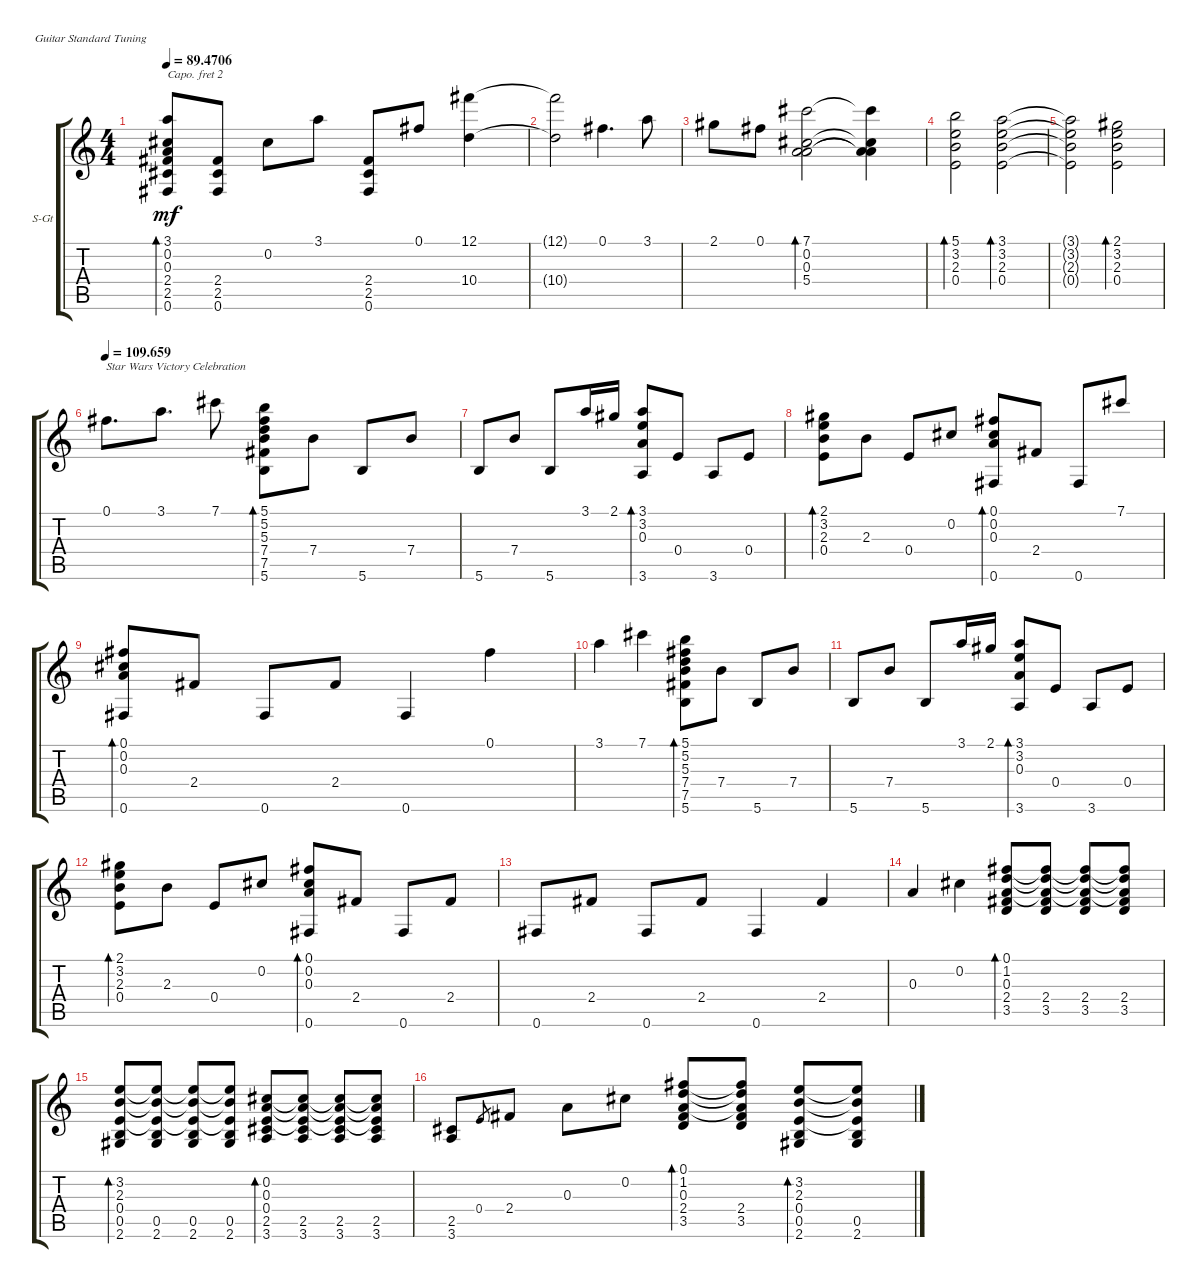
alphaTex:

\defaultSystemsLayout 4
\bracketExtendMode groupsimilarinstruments
\firstSystemTrackNameOrientation horizontal
\otherSystemsTrackNameOrientation horizontal
\track ("Steel Guitar" "S-Gt") {instrument acousticguitarsteel}
\staff {score tabs}
\capo 2
\tuning (E4 B3 G3 D3 A2 E2)
\ts (4 4)
\tempo
89.4706
\accidentals auto
\clef g2
\ottava regular
\simile none
\ks c
(3.1 0.2 0.3 2.4 2.5 0.6).8{bd 114 dy mf} (0.6 2.5 2.4).8 0.2.8 3.1.8 (0.6 2.5 2.4).8 0.1.8 (12.1 10.4).4 |
(10.4{t} 12.1{t}).2 0.1.4{d} 3.1.8 |
2.1.8 0.1.8 (7.1 0.3 5.4 0.2).2{bd 114} (7.1{t} 0.2{t} 0.3{t} 5.4{t}).4 |
(5.1 2.3 3.2 0.4).2{bd 113} (3.1 3.2 2.3 0.4).2{bd 110} |
(3.1{t} 3.2{t} 2.3{t} 0.4{t}).2 (2.1 3.2 2.3 0.4).2{bd 107} |
\tempo
109.659 0.1.8{d txt "Star Wars Victory Celebration"} 3.1.8{d} 7.1.8 (5.1 5.2 5.3 7.4 7.5 5.6).8{bd 107} 7.4.8 5.6.8 7.4.8 |
5.6.8 7.4.8 5.6.8 3.1.16 2.1.16 (3.1 3.2 0.3 3.6).8{bd 107} 0.4.8 3.6.8 0.4.8 |
(2.1 3.2 2.3 0.4).8{bd 107} 2.3.8 0.4.8 0.2.8 (0.1 0.2 0.3 0.6).8{bd 107} 2.4.8 0.6.8 7.1.8 |
(0.1 0.2 0.3 0.6).8{bd 107} 2.4.8 0.6.8 2.4.8 0.6.4 0.1.4 |
3.1.4 7.1.4 (5.1 5.2 5.3 7.4 7.5 5.6).8{bd 107} 7.4.8 5.6.8 7.4.8 |
5.6.8 7.4.8 5.6.8 3.1.16 2.1.16 (3.1 3.2 0.3 3.6).8{bd 107} 0.4.8 3.6.8 0.4.8 |
(2.1 3.2 2.3 0.4).8{bd 107} 2.3.8 0.4.8 0.2.8 (0.1 0.2 0.3 0.6).8{bd 107} 2.4.8 0.6.8 2.4.8 |
0.6.8 2.4.8 0.6.8 2.4.8 0.6.4 2.4.4 |
0.3.4 0.2.4 (0.1 1.2 0.3 2.4 3.5).8{bd 107} (3.5 2.4 0.3{t} 1.2{t} 0.1{t}).8 (3.5 2.4 0.3{t} 1.2{t} 0.1{t}).8 (3.5 2.4 0.3{t} 1.2{t} 0.1{t}).8 |
(3.2 2.3 2.6 0.5 0.4).8{bd 107} (2.6 0.5 3.2{t} 2.3{t} 0.4{t}).8 (2.6 0.5 3.2{t} 2.3{t} 0.4{t}).8 (2.6 0.5 3.2{t} 2.3{t} 0.4{t}).8 (3.6 2.5 0.4 0.3 0.2).8{bd 107} (3.6 2.5 0.4{t} 0.3{t} 0.2{t}).8 (3.6 2.5 0.4{t} 0.3{t} 0.2{t}).8 (3.6 2.5 0.4{t} 0.3{t} 0.2{t}).8 |
(3.6 2.5).8 0.4.8{gr} 2.4.8 0.3.8 0.2.8 (0.1 1.2 0.3 2.4 3.5).8{bd 107} (3.5 2.4 0.3{t} 1.2{t} 0.1{t}).8 (3.2 2.3 2.6 0.5 0.4).8{bd 107} (2.6 0.5 3.2{t} 2.3{t} 0.4{t}).8
